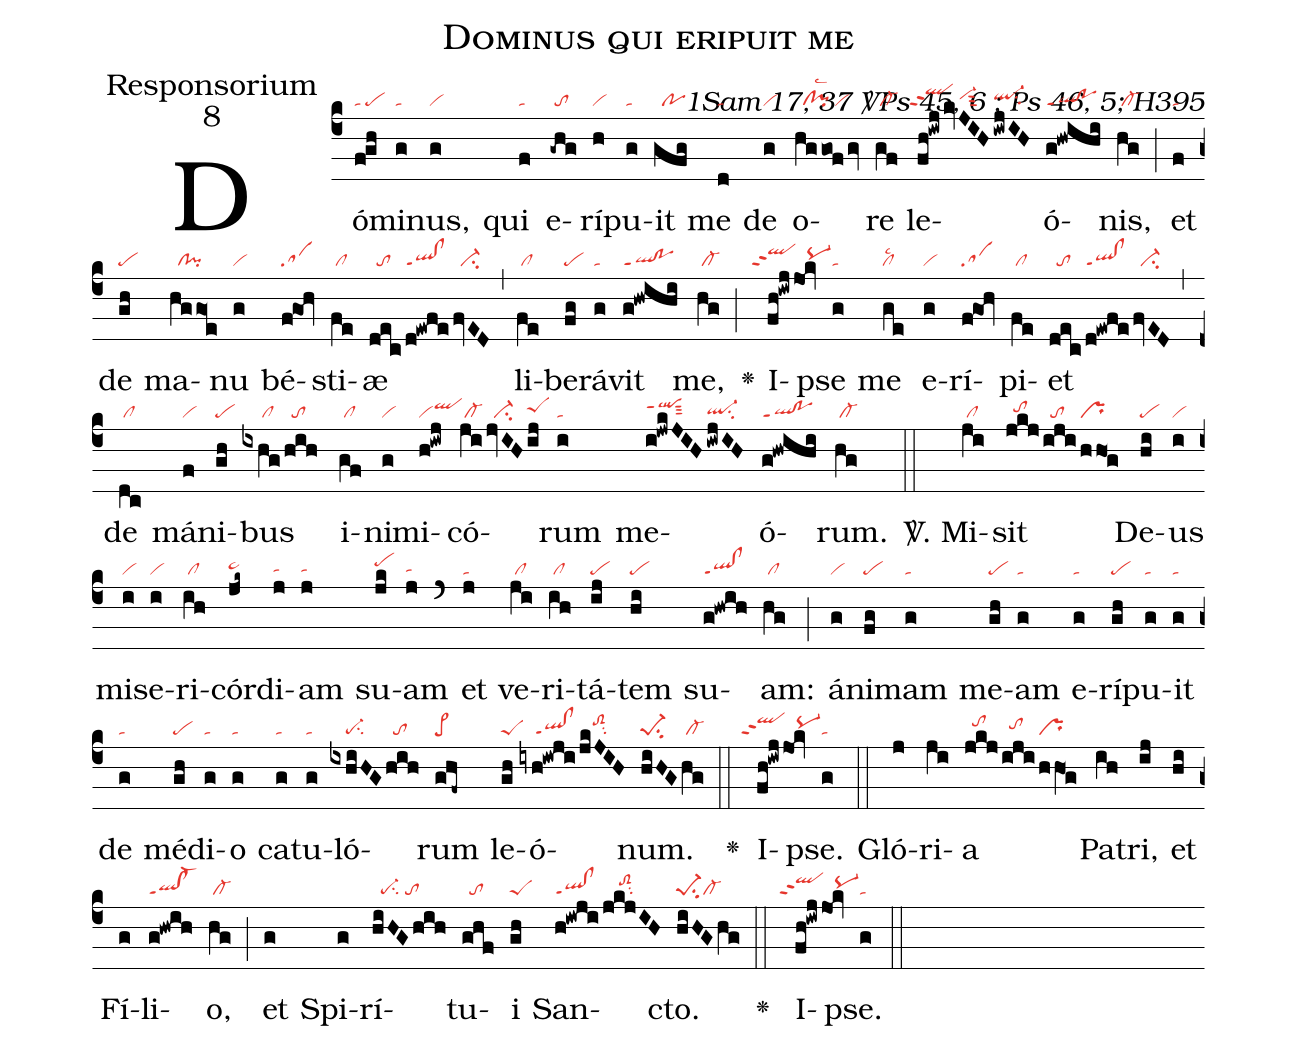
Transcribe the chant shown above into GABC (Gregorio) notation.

name:Dominus qui eripuit me;
office-part:Responsorium;
mode:8;
commentary:1Sam 17, 37 \Vbar Ps 45, 6 ; Ps 46, 5; H395;
nabc-lines:1;
%%
(c4)Dó(fgh|ta/pe)mi(g|ta)nus,(g|vi) qui(f|ta) e(-ghg|/to)rí(h|vi)pu(g|ta)it(gfg|//po) me(d|ta)
de(g|vi) o(hggofgv|//cl!pilsc2/vi)re(gf|/cl-) le(fh!iwj|``qlhjppt2|kvJIH|////vi-hhsut3|iwjIH|ql-hhsu2)ó(g!hwihi|ql!poppt1)nis,(hg|/cl-) (;)
et(f|ta) de(gh|pe) ma(hggo1e|//cl!pi)nu(g|vi) bé(f!goh|sa)sti(fe|/cl)æ(dec|//to|/d!ewfe|ql!clppt1|fvED|//ci-) (,)
li(fe|/cl)be(fg|pe)rá(g|ta)vit(g!hwihi|ql!poppt1) me,(hg|/cl-) (;)
<v>\greheightstar</v>()
I(fh!iwj|````qlhjppt2|jok|///pq-hh)pse(g|ta) me(ge|cllsc2) e(g|vi)rí(f!goh|sa)pi(fe|/cl)et(dec|//to|/d!ewfe|ql!clppt1|fvED|//ci-) (,)
de(dc|/cl) má(f|vi)ni(gh|pe)bus(ixhg|/////cl|/hih|//to) i(gf|/cl)ni(g|vi)mi(h!iwj|viqlhi)có(ji|/cl-|jvIH|//ci-|ij|peShh)rum(i|ta)
me(i!jwkJIH|qlhippt1sut3|iwjIH|ql-hgsu2)ó(g!hwihi|ql!poppt1)rum.(hg|/cl-) (::)

<sp>V/</sp>.
Mi(ji|/cl)sit(jkj|//tohh|/iji|//to|/hho1!g|pr) De(hi|pe)us(i|vi)
mi(i|vi)se(i|vi)ri(ih|/cl)cór(jk~|pe~hh)di(j|tahg)am(j|tahg) su(jk|pehi)am(j|tahg) (`)
et(j|ta) ve(ji|/cl)ri(ih|/cl)tá(ij|pe)tem(hi|pe) su(g!hwih|ql!clppt1)am:(hg|/cl) (;)
á(g|vi)ni(fg|pe)mam(g|ta) me(gh|pe)am(g|ta) e(g|ta)rí(gh|pe)pu(g|ta)it(g|ta)
de(g|ta) mé(gh|pe)di(g|ta)o(g|ta) ca(g|ta)tu(g|ta)ló(ixhiHG|////pe-su2|hih|//to)rum(ghf~|pe>)
le(gh|peS)ó(iyh!iwji|////ql!clppt1|/jkJIH|///toS2hisu2)num.(hiHG|pe-1su2|hg|/cl-) (::)

<v>\greheightstar</v>() I(fh!iwj|````qlhjppt2|jok|///pq-hh)pse.(g|ta) (::)

Gló(j)ri(ji)a(jkj|//tohi|/iji|//tohh|/hhO1g|pr) Pa(ih)tri,(ij)
et(hi) Fí(g)li(g!hwih|ql!cl-ppt1)o,(hg|/cl-) (;)
et(g) Spi(g)rí(hiHGhih|//pe-su2/to)tu(ghf|//to)i(gh|peS)
San(h!iwji|ql!clppt1|/jkjIH|////toS2hisu2)cto.(hiHGhg|pe-1su2cl-) (::)

<v>\greheightstar</v>() I(fh!iwj|````qlhjppt2|jok|///pq-hh)pse.(g|ta) (::)
